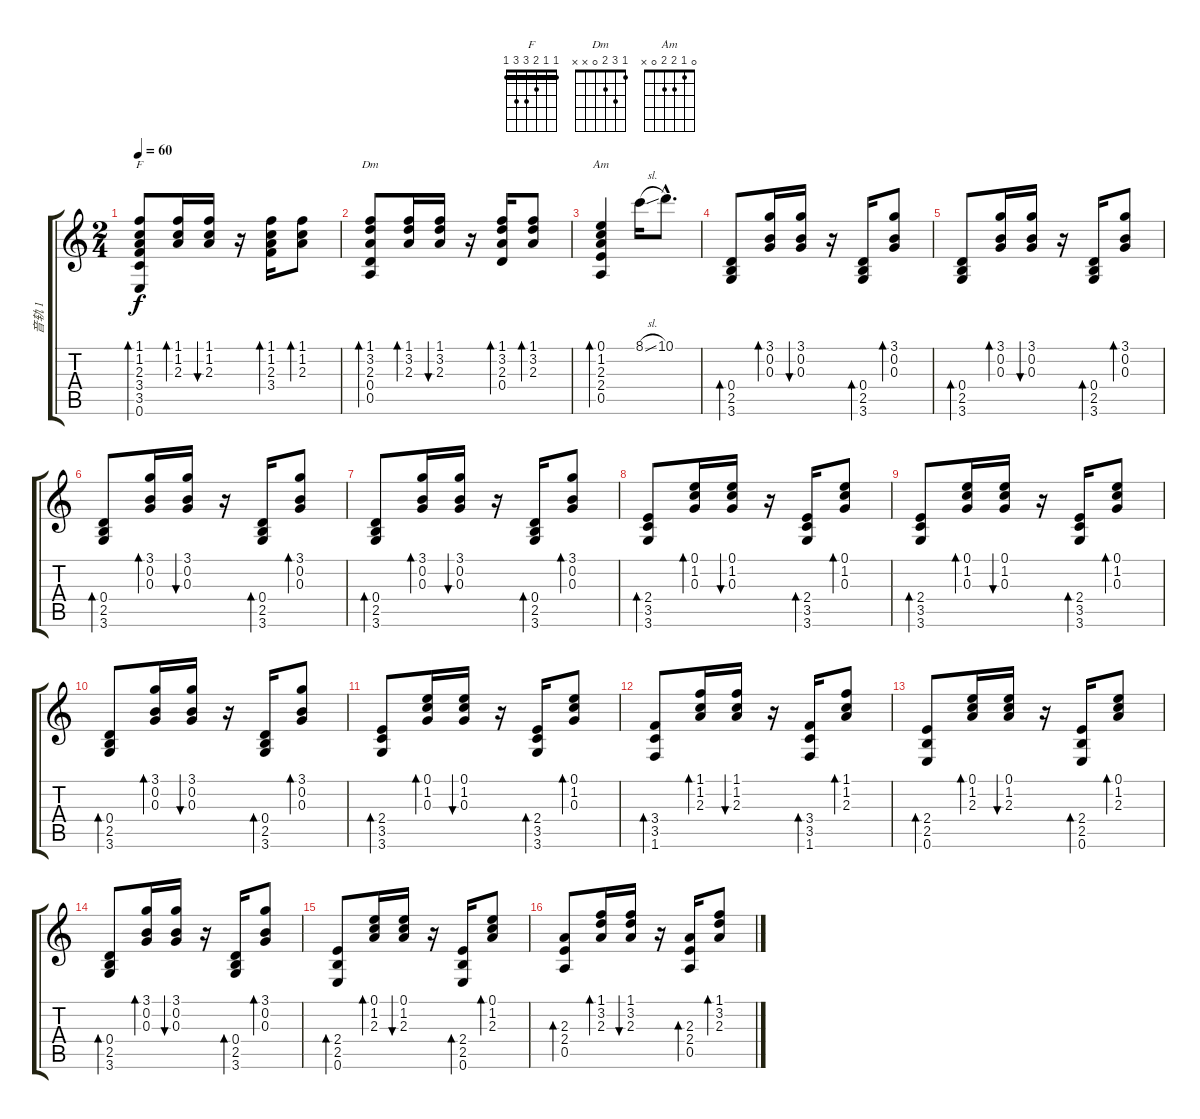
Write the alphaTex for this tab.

\track ("音轨 1" "音轨 1") {instrument acousticguitarnylon}
\staff {score tabs}
\tuning (E4 B3 G3 D3 A2 E2) {hide}
\chord ("F" 1 1 2 3 3 1) {barre 1}
\chord ("Dm" 1 3 2 0 x x)
\chord ("Am" 0 1 2 2 0 x)
\ts (2 4)
\tempo 60
\clef g2
\ks c
(1.1 1.2 2.3 3.4 3.5 0.6).8{bd 60 ch "F" dy f} (1.1 1.2 2.3).16{bd 60} (1.1 1.2 2.3).16{bu 60} r.16 (1.1 1.2 2.3 3.4).16{bd 60} (1.1 1.2 2.3).8{bd 60} |
(1.1 3.2 2.3 0.4 0.5).8{bd 60 ch "Dm"} (1.1 3.2 2.3).16{bd 60} (1.1 3.2 2.3).16{bu 60} r.16 (1.1 3.2 2.3 0.4).16{bd 60} (1.1 3.2 2.3).8{bd 60} |
(0.1 1.2 2.3 2.4 0.5).4{bd 60 ch "Am"} 8.1{sl}.16 10.1{hac}.8{d} |
(0.4 2.5 3.6).8{bd 60} (3.1 0.2 0.3).16{bd 60} (3.1 0.2 0.3).16{bu 60} r.16 (0.4 2.5 3.6).16{bd 60} (3.1 0.2 0.3).8{bd 60} |
(0.4 2.5 3.6).8{bd 60} (3.1 0.2 0.3).16{bd 60} (3.1 0.2 0.3).16{bu 60} r.16 (0.4 2.5 3.6).16{bd 60} (3.1 0.2 0.3).8{bd 60} |
(0.4 2.5 3.6).8{bd 60} (3.1 0.2 0.3).16{bd 60} (3.1 0.2 0.3).16{bu 60} r.16 (0.4 2.5 3.6).16{bd 60} (3.1 0.2 0.3).8{bd 60} |
(0.4 2.5 3.6).8{bd 60} (3.1 0.2 0.3).16{bd 60} (3.1 0.2 0.3).16{bu 60} r.16 (0.4 2.5 3.6).16{bd 60} (3.1 0.2 0.3).8{bd 60} |
(2.4 3.5 3.6).8{bd 60} (0.1 1.2 0.3).16{bd 60} (0.1 1.2 0.3).16{bu 60} r.16 (2.4 3.5 3.6).16{bd 60} (0.1 1.2 0.3).8{bd 60} |
(2.4 3.5 3.6).8{bd 60} (0.1 1.2 0.3).16{bd 60} (0.1 1.2 0.3).16{bu 60} r.16 (2.4 3.5 3.6).16{bd 60} (0.1 1.2 0.3).8{bd 60} |
(0.4 2.5 3.6).8{bd 60} (3.1 0.2 0.3).16{bd 60} (3.1 0.2 0.3).16{bu 60} r.16 (0.4 2.5 3.6).16{bd 60} (3.1 0.2 0.3).8{bd 60} |
(2.4 3.5 3.6).8{bd 60} (0.1 1.2 0.3).16{bd 60} (0.1 1.2 0.3).16{bu 60} r.16 (2.4 3.5 3.6).16{bd 60} (0.1 1.2 0.3).8{bd 60} |
(3.4 3.5 1.6).8{bd 60} (1.1 1.2 2.3).16{bd 60} (1.1 1.2 2.3).16{bu 60} r.16 (3.4 3.5 1.6).16{bd 60} (1.1 1.2 2.3).8{bd 60} |
(2.4 2.5 0.6).8{bd 60} (0.1 1.2 2.3).16{bd 60} (0.1 1.2 2.3).16{bu 60} r.16 (2.4 2.5 0.6).16{bd 60} (0.1 1.2 2.3).8{bd 60} |
(0.4 2.5 3.6).8{bd 60} (3.1 0.2 0.3).16{bd 60} (3.1 0.2 0.3).16{bu 60} r.16 (0.4 2.5 3.6).16{bd 60} (3.1 0.2 0.3).8{bd 60} |
(2.4 2.5 0.6).8{bd 60} (0.1 1.2 2.3).16{bd 60} (0.1 1.2 2.3).16{bu 60} r.16 (2.4 2.5 0.6).16{bd 60} (0.1 1.2 2.3).8{bd 60} |
(2.3 2.4 0.5).8{bd 60} (1.1 3.2 2.3).16{bd 60} (1.1 3.2 2.3).16{bu 60} r.16 (2.3 2.4 0.5).16{bd 60} (1.1 3.2 2.3).8{bd 60}
